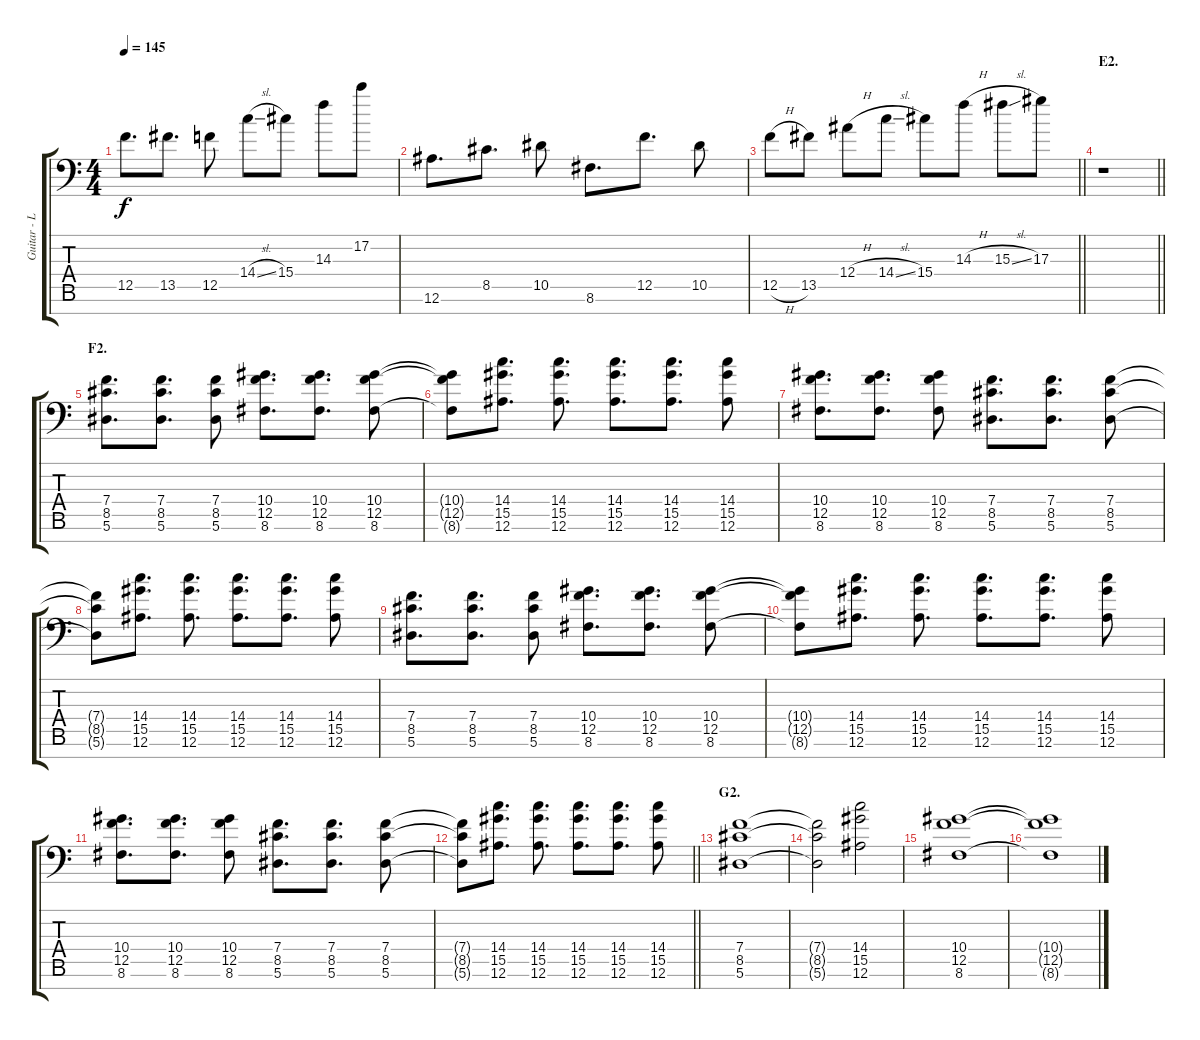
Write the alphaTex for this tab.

\track ("Guitar - Left" "Guitar - L") {instrument distortionguitar}
\staff {score tabs}
\tuning (C4 G3 Eb3 Bb2 F2 Bb1 Ab1) {hide}
\ts (4 4)
\tempo 145
\clef f4
\ks c
12.5.8{d dy f} 13.5.8{d} 12.5.8 14.4{sl}.8 15.4.8 14.3.8 17.2.8 |
12.6.8{d} 8.5.8{d} 10.5.8 8.6.8{d} 12.5.8{d} 10.5.8 |
\barLineRight lightlight
12.5{h}.8 13.5.8 12.4{h}.8 14.4{sl}.8 15.4.8 14.3{h}.8 15.3{sl}.8 17.3.8 |
\section ("" "E2.")
\barLineRight lightlight
r.1 |
\section ("" "F2.")
(7.4 8.5 5.6).8{d} (7.4 8.5 5.6).8{d} (7.4 8.5 5.6).8 (10.4 12.5 8.6).8{d} (10.4 12.5 8.6).8{d} (10.4 12.5 8.6).8 |
(10.4{t} 12.5{t} 8.6{t}).8 (14.4 15.5 12.6).8{d} (14.4 15.5 12.6).8{d} (14.4 15.5 12.6).8{d} (14.4 15.5 12.6).8{d} (14.4 15.5 12.6).8 |
(10.4 12.5 8.6).8{d} (10.4 12.5 8.6).8{d} (10.4 12.5 8.6).8 (7.4 8.5 5.6).8{d} (7.4 8.5 5.6).8{d} (7.4 8.5 5.6).8 |
(7.4{t} 8.5{t} 5.6{t}).8 (14.4 15.5 12.6).8{d} (14.4 15.5 12.6).8{d} (14.4 15.5 12.6).8{d} (14.4 15.5 12.6).8{d} (14.4 15.5 12.6).8 |
(7.4 8.5 5.6).8{d} (7.4 8.5 5.6).8{d} (7.4 8.5 5.6).8 (10.4 12.5 8.6).8{d} (10.4 12.5 8.6).8{d} (10.4 12.5 8.6).8 |
(10.4{t} 12.5{t} 8.6{t}).8 (14.4 15.5 12.6).8{d} (14.4 15.5 12.6).8{d} (14.4 15.5 12.6).8{d} (14.4 15.5 12.6).8{d} (14.4 15.5 12.6).8 |
(10.4 12.5 8.6).8{d} (10.4 12.5 8.6).8{d} (10.4 12.5 8.6).8 (7.4 8.5 5.6).8{d} (7.4 8.5 5.6).8{d} (7.4 8.5 5.6).8 |
\barLineRight lightlight
(7.4{t} 8.5{t} 5.6{t}).8 (14.4 15.5 12.6).8{d} (14.4 15.5 12.6).8{d} (14.4 15.5 12.6).8{d} (14.4 15.5 12.6).8{d} (14.4 15.5 12.6).8 |
\section ("" "G2.")
(7.4 8.5 5.6).1 |
(7.4{t} 8.5{t} 5.6{t}).2 (14.4 15.5 12.6).2 |
(10.4 12.5 8.6).1 |
(10.4{t} 12.5{t} 8.6{t}).1
